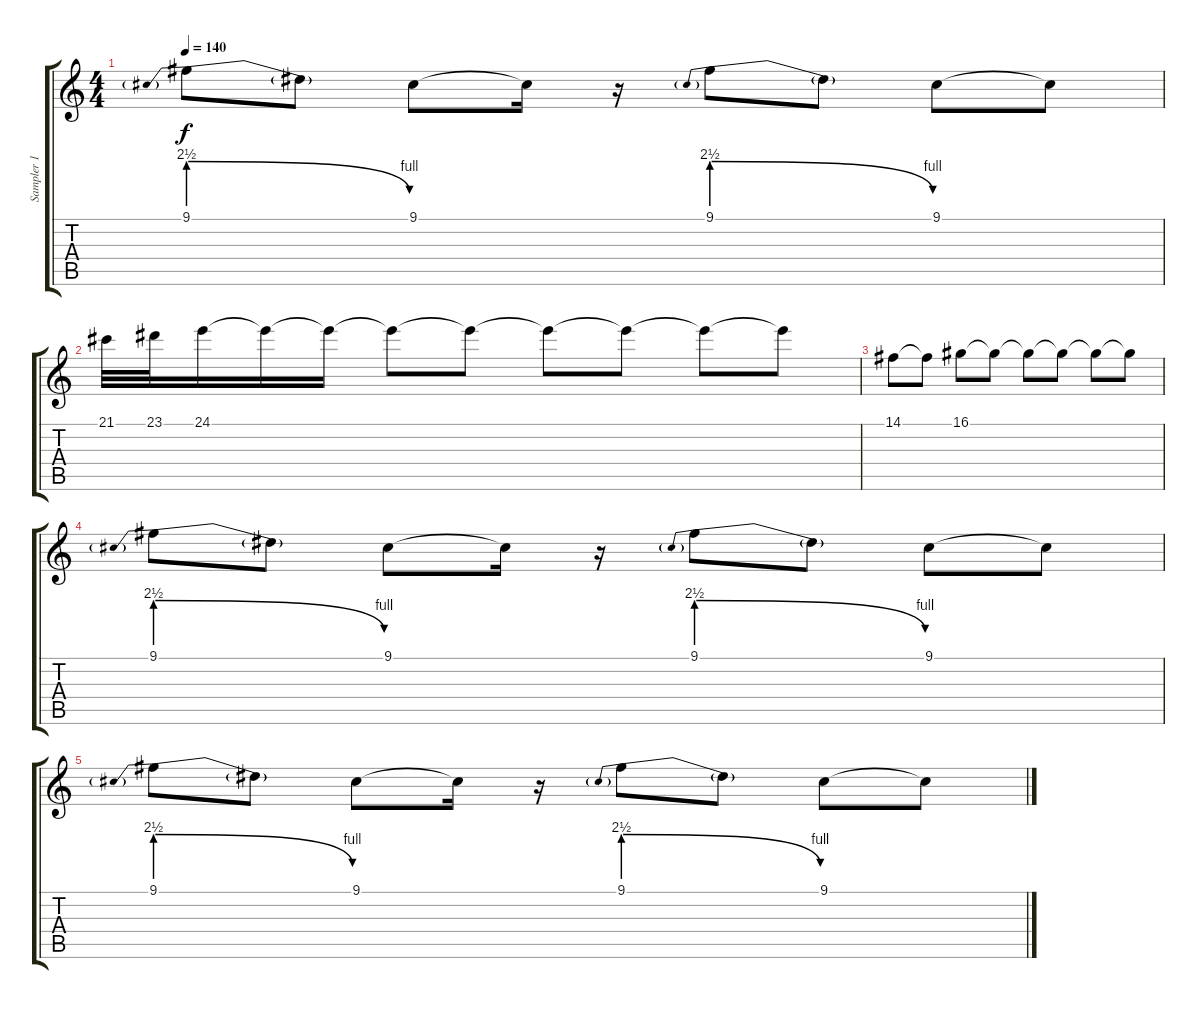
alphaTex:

\track ("Sampler 1 (Joseph Hahn)" "Sampler 1 ") {instrument stringensemble1}
\staff {score tabs}
\tuning (E4 B3 G3 D3 A2 E2) {hide}
\ts (4 4)
\tempo 140
\clef g2
\ks c
9.1{be (prebendrelease 0 10 60 4)}.8{dy f} 9.1{t}.8 9.1.8 9.1{t}.16 r.16 9.1{be (prebendrelease 0 10 60 4)}.8 9.1{t}.8 9.1.8 9.1{t}.8 |
21.1.32 23.1.32 24.1.16 24.1{t}.16 24.1{t}.16 24.1{t}.8 24.1{t}.8 24.1{t}.8 24.1{t}.8 24.1{t}.8 24.1{t}.8 |
14.1.8 14.1{t}.8 16.1.8 16.1{t}.8 16.1{t}.8 16.1{t}.8 16.1{t}.8 16.1{t}.8 |
9.1{be (prebendrelease 0 10 60 4)}.8 9.1{t}.8 9.1.8 9.1{t}.16 r.16 9.1{be (prebendrelease 0 10 60 4)}.8 9.1{t}.8 9.1.8 9.1{t}.8 |
9.1{be (prebendrelease 0 10 60 4)}.8 9.1{t}.8 9.1.8 9.1{t}.16 r.16 9.1{be (prebendrelease 0 10 60 4)}.8 9.1{t}.8 9.1.8 9.1{t}.8
